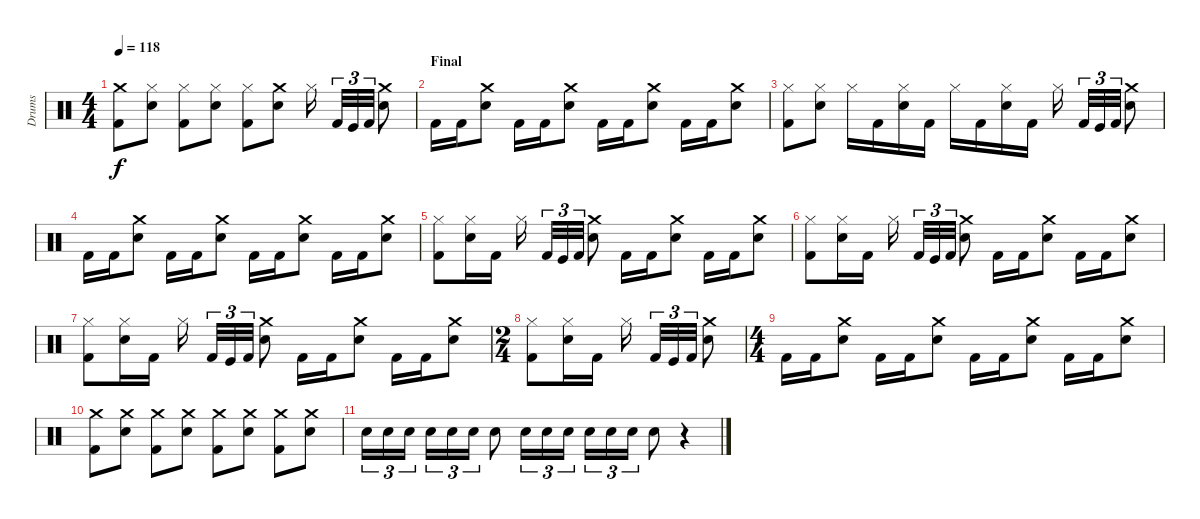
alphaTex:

\track ("Drums" "Drums") {instrument percussion}
\staff {score}
\articulation defaults
\ts (4 4)
\tempo 118
\clef neutral
\ks c
("Crash medium (hit)" "Kick (hit) 2").8{dy f} ("Hi-Hat (closed)" "Electric Snare (hit)").8 ("Hi-Hat (closed)" "Kick (hit) 2").8 ("Hi-Hat (closed)" "Electric Snare (hit)").8 ("Hi-Hat (closed)" "Kick (hit) 2").8 ("Crash medium (hit)" "Electric Snare (hit)").8 "Hi-Hat (closed)".16{beam splitsecondary} "Kick (hit) 2".32{tu (3 2)} "Kick (hit)".32{tu (3 2)} "Kick (hit) 2".32{tu (3 2)} ("Crash medium (hit)" "Electric Snare (hit)").8 |
\section ("" "Final")
"Kick (hit) 2".16 "Kick (hit) 2".16 ("Crash medium (hit)" "Electric Snare (hit)").8 "Kick (hit) 2".16 "Kick (hit) 2".16 ("Crash medium (hit)" "Electric Snare (hit)").8 "Kick (hit) 2".16 "Kick (hit) 2".16 ("Crash medium (hit)" "Electric Snare (hit)").8 "Kick (hit) 2".16 "Kick (hit) 2".16 ("Crash medium (hit)" "Electric Snare (hit)").8 |
("Hi-Hat (closed)" "Kick (hit) 2").8 ("Hi-Hat (closed)" "Electric Snare (hit)").8 "Hi-Hat (closed)".16 "Kick (hit) 2".16 ("Hi-Hat (closed)" "Electric Snare (hit)").16 "Kick (hit) 2".16 "Hi-Hat (closed)".16 "Kick (hit) 2".16 ("Hi-Hat (closed)" "Electric Snare (hit)").16 "Kick (hit) 2".16 "Hi-Hat (closed)".16{beam splitsecondary} "Kick (hit) 2".32{tu (3 2)} "Kick (hit)".32{tu (3 2)} "Kick (hit) 2".32{tu (3 2)} ("Crash medium (hit)" "Electric Snare (hit)").8 |
"Kick (hit) 2".16 "Kick (hit) 2".16 ("Crash medium (hit)" "Electric Snare (hit)").8 "Kick (hit) 2".16 "Kick (hit) 2".16 ("Crash medium (hit)" "Electric Snare (hit)").8 "Kick (hit) 2".16 "Kick (hit) 2".16 ("Crash medium (hit)" "Electric Snare (hit)").8 "Kick (hit) 2".16 "Kick (hit) 2".16 ("Crash medium (hit)" "Electric Snare (hit)").8 |
("Hi-Hat (closed)" "Kick (hit) 2").8 ("Hi-Hat (closed)" "Electric Snare (hit)").16 "Kick (hit) 2".16 "Hi-Hat (closed)".16{beam splitsecondary} "Kick (hit) 2".32{tu (3 2)} "Kick (hit)".32{tu (3 2)} "Kick (hit) 2".32{tu (3 2)} ("Crash medium (hit)" "Electric Snare (hit)").8 "Kick (hit) 2".16 "Kick (hit) 2".16 ("Crash medium (hit)" "Electric Snare (hit)").8 "Kick (hit) 2".16 "Kick (hit) 2".16 ("Crash medium (hit)" "Electric Snare (hit)").8 |
("Hi-Hat (closed)" "Kick (hit) 2").8 ("Hi-Hat (closed)" "Electric Snare (hit)").16 "Kick (hit) 2".16 "Hi-Hat (closed)".16{beam splitsecondary} "Kick (hit) 2".32{tu (3 2)} "Kick (hit)".32{tu (3 2)} "Kick (hit) 2".32{tu (3 2)} ("Crash medium (hit)" "Electric Snare (hit)").8 "Kick (hit) 2".16 "Kick (hit) 2".16 ("Crash medium (hit)" "Electric Snare (hit)").8 "Kick (hit) 2".16 "Kick (hit) 2".16 ("Crash medium (hit)" "Electric Snare (hit)").8 |
("Hi-Hat (closed)" "Kick (hit) 2").8 ("Hi-Hat (closed)" "Electric Snare (hit)").16 "Kick (hit) 2".16 "Hi-Hat (closed)".16{beam splitsecondary} "Kick (hit) 2".32{tu (3 2)} "Kick (hit)".32{tu (3 2)} "Kick (hit) 2".32{tu (3 2)} ("Crash medium (hit)" "Electric Snare (hit)").8 "Kick (hit) 2".16 "Kick (hit) 2".16 ("Crash medium (hit)" "Electric Snare (hit)").8 "Kick (hit) 2".16 "Kick (hit) 2".16 ("Crash medium (hit)" "Electric Snare (hit)").8 |
\ts (2 4)
("Hi-Hat (closed)" "Kick (hit) 2").8 ("Hi-Hat (closed)" "Electric Snare (hit)").16 "Kick (hit) 2".16 "Hi-Hat (closed)".16{beam splitsecondary} "Kick (hit) 2".32{tu (3 2)} "Kick (hit)".32{tu (3 2)} "Kick (hit) 2".32{tu (3 2)} ("Crash medium (hit)" "Electric Snare (hit)").8 |
\ts (4 4)
"Kick (hit) 2".16 "Kick (hit) 2".16 ("Crash medium (hit)" "Electric Snare (hit)").8 "Kick (hit) 2".16 "Kick (hit) 2".16 ("Crash medium (hit)" "Electric Snare (hit)").8 "Kick (hit) 2".16 "Kick (hit) 2".16 ("Crash medium (hit)" "Electric Snare (hit)").8 "Kick (hit) 2".16 "Kick (hit) 2".16 ("Crash medium (hit)" "Electric Snare (hit)").8 |
("Crash medium (hit)" "Kick (hit) 2").8 ("Crash medium (hit)" "Electric Snare (hit)").8 ("Crash medium (hit)" "Kick (hit) 2").8 ("Crash medium (hit)" "Electric Snare (hit)").8 ("Crash medium (hit)" "Kick (hit) 2").8 ("Crash medium (hit)" "Electric Snare (hit)").8 ("Crash medium (hit)" "Kick (hit) 2").8 ("Crash medium (hit)" "Electric Snare (hit)").8 |
"Electric Snare (hit)".16{tu (3 2)} "Electric Snare (hit)".16{tu (3 2)} "Electric Snare (hit)".16{tu (3 2) beam splitsecondary} "Electric Snare (hit)".16{tu (3 2)} "Electric Snare (hit)".16{tu (3 2)} "Electric Snare (hit)".16{tu (3 2)} "Electric Snare (hit)".8 "Electric Snare (hit)".16{tu (3 2)} "Electric Snare (hit)".16{tu (3 2)} "Electric Snare (hit)".16{tu (3 2)} "Electric Snare (hit)".16{tu (3 2)} "Electric Snare (hit)".16{tu (3 2)} "Electric Snare (hit)".16{tu (3 2)} "Electric Snare (hit)".8 r.4
